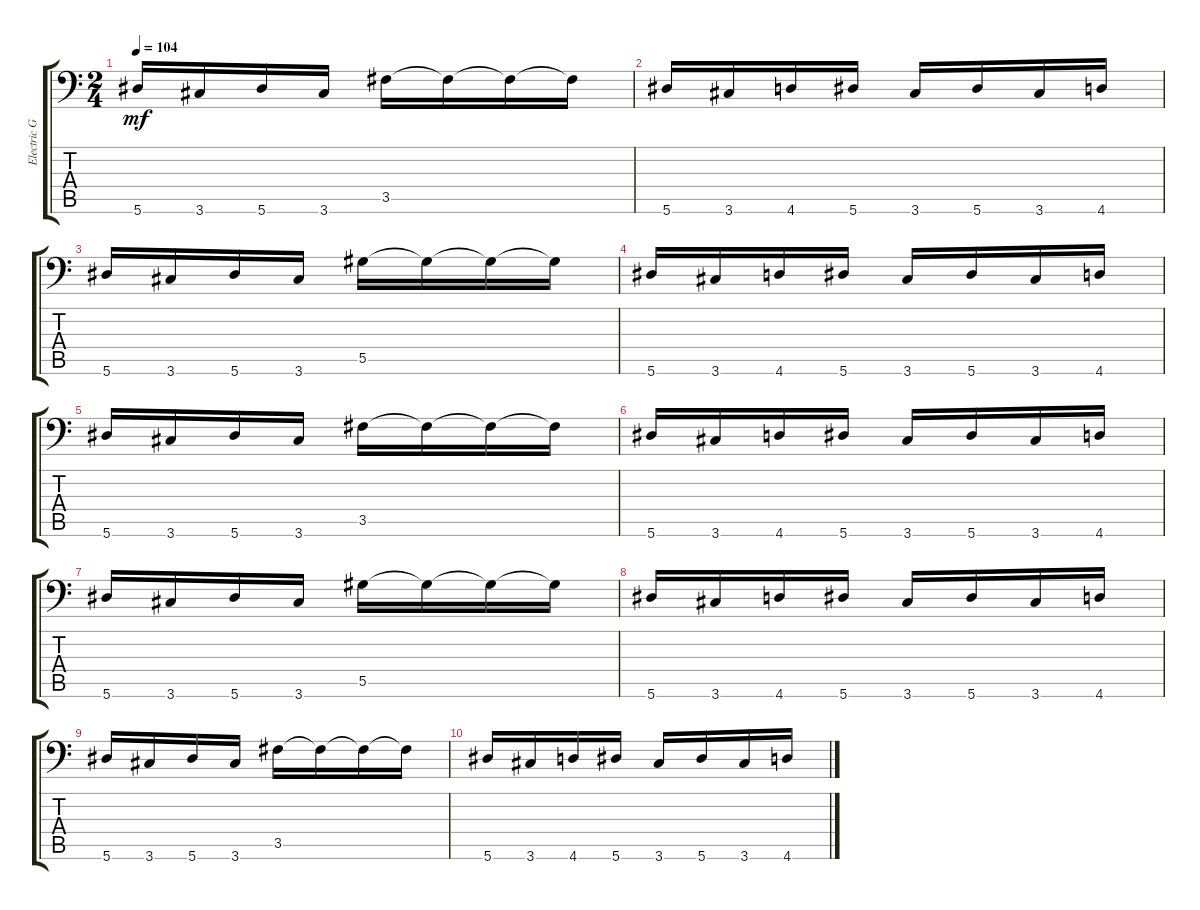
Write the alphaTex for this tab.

\track ("Electric Guitar" "Electric G") {instrument distortionguitar}
\staff {score tabs}
\tuning (Bb3 F3 Db3 Ab2 Eb2 Bb1) {hide}
\ts (2 4)
\tempo 104
\clef f4
\ks c
5.6.16{dy mf} 3.6.16 5.6.16 3.6.16 3.5.16 3.5{t}.16 3.5{t}.16 3.5{t}.16 |
5.6.16 3.6.16 4.6.16 5.6.16 3.6.16 5.6.16 3.6.16 4.6.16 |
5.6.16 3.6.16 5.6.16 3.6.16 5.5.16 5.5{t}.16 5.5{t}.16 5.5{t}.16 |
5.6.16 3.6.16 4.6.16 5.6.16 3.6.16 5.6.16 3.6.16 4.6.16 |
5.6.16 3.6.16 5.6.16 3.6.16 3.5.16 3.5{t}.16 3.5{t}.16 3.5{t}.16 |
5.6.16 3.6.16 4.6.16 5.6.16 3.6.16 5.6.16 3.6.16 4.6.16 |
5.6.16 3.6.16 5.6.16 3.6.16 5.5.16 5.5{t}.16 5.5{t}.16 5.5{t}.16 |
5.6.16 3.6.16 4.6.16 5.6.16 3.6.16 5.6.16 3.6.16 4.6.16 |
5.6.16 3.6.16 5.6.16 3.6.16 3.5.16 3.5{t}.16 3.5{t}.16 3.5{t}.16 |
5.6.16 3.6.16 4.6.16 5.6.16 3.6.16 5.6.16 3.6.16 4.6.16
